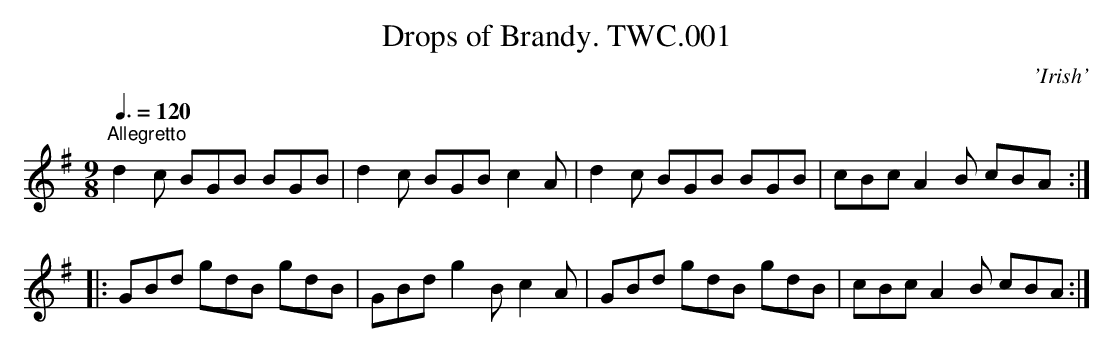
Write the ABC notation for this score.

X:1
T:Drops of Brandy. TWC.001
M:9/8
L:1/8
Q:3/8=120
C:'Irish'
K:G
"^Allegretto"d2c BGB BGB|d2c BGB c2A|d2c BGB BGB|cBc A2B cBA:|!
|:GBd gdB gdB|GBd g2B c2A|GBd gdB gdB|cBc A2B cBA:|
